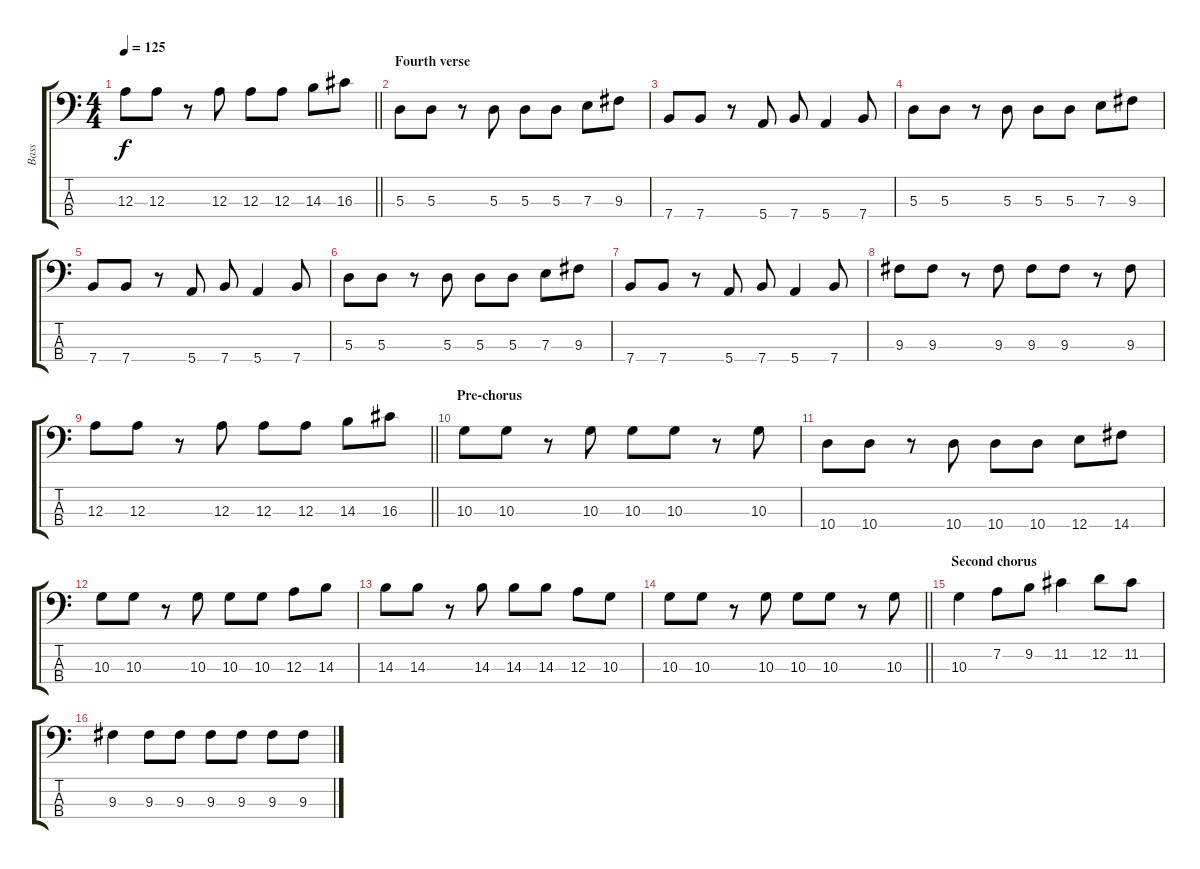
\track ("Bass" "Bass") {instrument electricbassfinger}
\staff {score tabs}
\tuning (G2 D2 A1 E1) {hide}
\ts (4 4)
\tempo 125
\clef f4
\barLineRight lightlight
\ks c
12.3.8{dy f} 12.3.8 r.8 12.3.8 12.3.8 12.3.8 14.3.8 16.3.8 |
\section ("" "Fourth verse")
5.3.8 5.3.8 r.8 5.3.8 5.3.8 5.3.8 7.3.8 9.3.8 |
7.4.8 7.4.8 r.8 5.4.8 7.4.8 5.4.4 7.4.8 |
5.3.8 5.3.8 r.8 5.3.8 5.3.8 5.3.8 7.3.8 9.3.8 |
7.4.8 7.4.8 r.8 5.4.8 7.4.8 5.4.4 7.4.8 |
5.3.8 5.3.8 r.8 5.3.8 5.3.8 5.3.8 7.3.8 9.3.8 |
7.4.8 7.4.8 r.8 5.4.8 7.4.8 5.4.4 7.4.8 |
9.3.8 9.3.8 r.8 9.3.8 9.3.8 9.3.8 r.8 9.3.8 |
\barLineRight lightlight
12.3.8 12.3.8 r.8 12.3.8 12.3.8 12.3.8 14.3.8 16.3.8 |
\section ("" "Pre-chorus")
10.3.8 10.3.8 r.8 10.3.8 10.3.8 10.3.8 r.8 10.3.8 |
10.4.8 10.4.8 r.8 10.4.8 10.4.8 10.4.8 12.4.8 14.4.8 |
10.3.8 10.3.8 r.8 10.3.8 10.3.8 10.3.8 12.3.8 14.3.8 |
14.3.8 14.3.8 r.8 14.3.8 14.3.8 14.3.8 12.3.8 10.3.8 |
\barLineRight lightlight
10.3.8 10.3.8 r.8 10.3.8 10.3.8 10.3.8 r.8 10.3.8 |
\section ("" "Second chorus")
10.3.4 7.2.8 9.2.8 11.2.4 12.2.8 11.2.8 |
9.3.4 9.3.8 9.3.8 9.3.8 9.3.8 9.3.8 9.3.8
